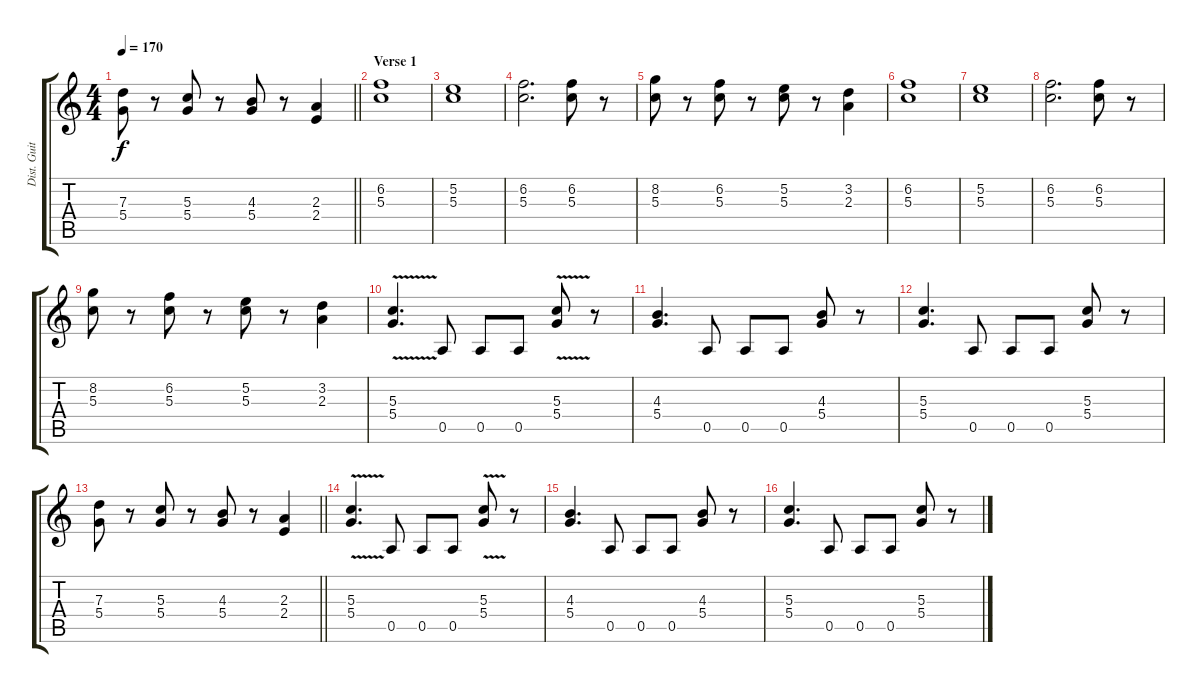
\track ("Dist. Guit" "Dist. Guit") {instrument distortionguitar}
\staff {score tabs}
\tuning (E4 B3 G3 D3 A2 E2) {hide}
\ts (4 4)
\tempo 170
\clef g2
\barLineRight lightlight
\ks c
(7.3 5.4).8{dy f} r.8 (5.3 5.4).8 r.8 (4.3 5.4).8 r.8 (2.3 2.4).4 |
\section ("" "Verse 1")
(6.2 5.3).1 |
(5.2 5.3).1 |
(6.2 5.3).2{d} (6.2 5.3).8 r.8 |
(8.2 5.3).8 r.8 (6.2 5.3).8 r.8 (5.2 5.3).8 r.8 (3.2 2.3).4 |
(6.2 5.3).1 |
(5.2 5.3).1 |
(6.2 5.3).2{d} (6.2 5.3).8 r.8 |
(8.2 5.3).8 r.8 (6.2 5.3).8 r.8 (5.2 5.3).8 r.8 (3.2 2.3).4 |
(5.3{v} 5.4).4{d} 0.5.8 0.5.8 0.5.8 (5.3{v} 5.4).8 r.8 |
(4.3 5.4).4{d} 0.5.8 0.5.8 0.5.8 (4.3 5.4).8 r.8 |
(5.3 5.4).4{d} 0.5.8 0.5.8 0.5.8 (5.3 5.4).8 r.8 |
\barLineRight lightlight
(7.3 5.4).8 r.8 (5.3 5.4).8 r.8 (4.3 5.4).8 r.8 (2.3 2.4).4 |
(5.3{v} 5.4).4{d} 0.5.8 0.5.8 0.5.8 (5.3{v} 5.4).8 r.8 |
(4.3 5.4).4{d} 0.5.8 0.5.8 0.5.8 (4.3 5.4).8 r.8 |
(5.3 5.4).4{d} 0.5.8 0.5.8 0.5.8 (5.3 5.4).8 r.8
